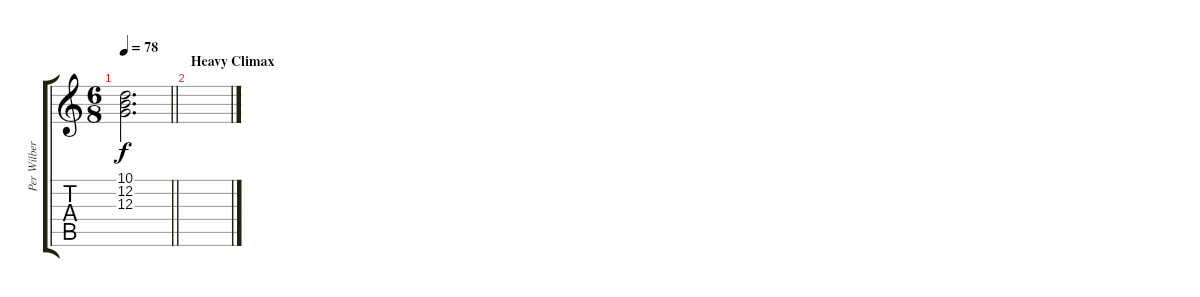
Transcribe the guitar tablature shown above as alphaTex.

\track ("Per Wilberg" "Per Wilber") {instrument electricpiano1}
\staff {score tabs}
\tuning (E4 B3 G3 D3 A2 E2) {hide}
\ts (6 8)
\tempo 78
\clef g2
\barLineRight lightlight
\ks c
(10.1{t} 12.2{t} 12.3{t}).2{d dy f} |
\section ("" "Heavy Climax")
